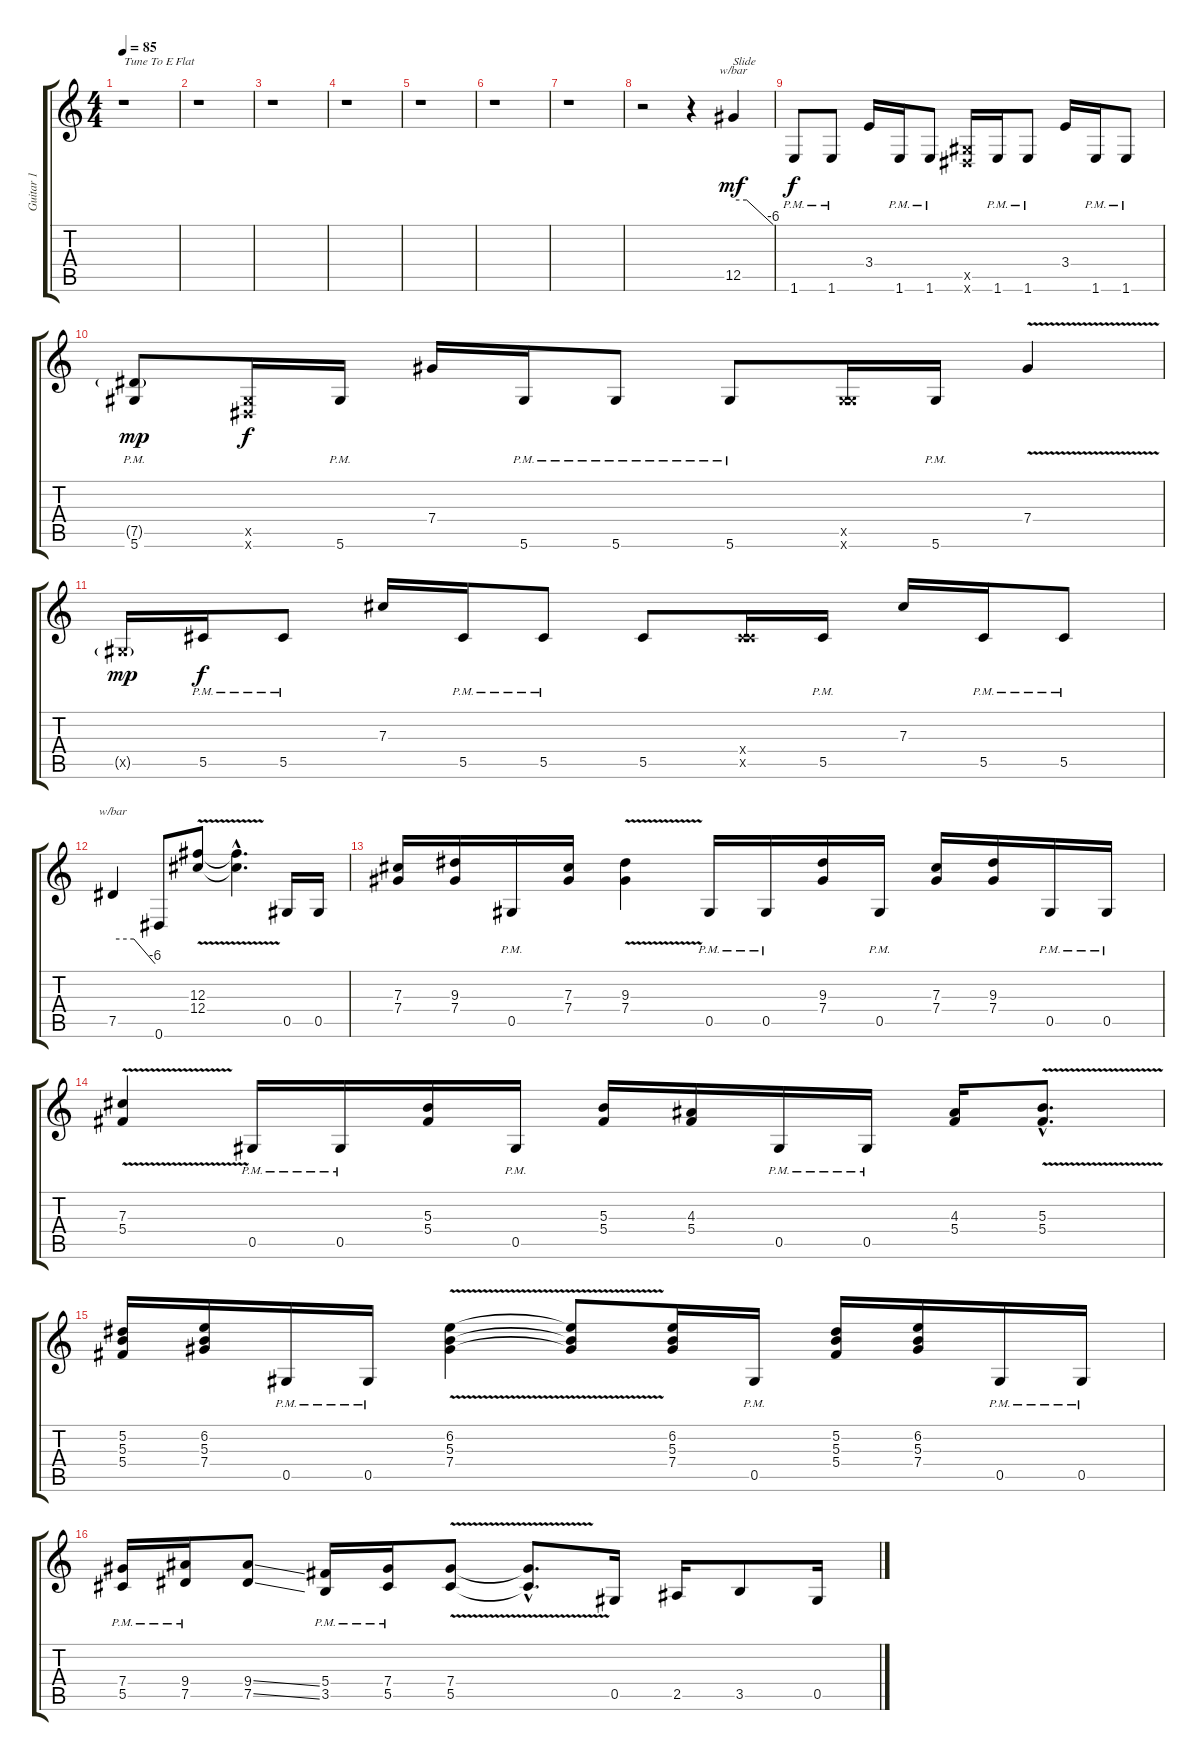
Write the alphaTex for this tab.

\track ("Guitar 1" "Guitar 1") {instrument overdrivenguitar}
\staff {score tabs}
\tuning (Eb4 Bb3 Gb3 Db3 Ab2 Eb2) {hide}
\ts (4 4)
\tempo 85
\clef g2
\ks c
r.1{txt "Tune To E Flat" dy mf instrument overdrivenguitar} |
r.1 |
r.1 |
r.1 |
r.1 |
r.1 |
r.1 |
r.2 r.4 12.5.4{tbe (custom default 0 0 20 0 60 -24) txt "Slide"} |
1.6{pm}.8{dy f} 1.6{pm}.8 3.4.16 1.6{pm}.16 1.6{pm}.8 (0.5{x} 0.6{x}).16 1.6{pm}.16 1.6{pm}.8 3.4.16 1.6{pm}.16 1.6{pm}.8 |
(7.5{g pm} 5.6{pm}).8{dy mp} (0.5{x} 0.6{x}).16{dy f} 5.6{pm}.16 7.4.16 5.6{pm}.16 5.6{pm}.8 5.6{pm}.8 (0.5{x} 5.6{x}).16 5.6{pm}.16 7.4{v}.4 |
0.5{g x}.16{dy mp} 5.5{pm}.16{dy f} 5.5{pm}.8 7.3.16 5.5{pm}.16 5.5{pm}.8 5.5.8 (0.4{x} 5.5{x}).16 5.5{pm}.16 7.3.16 5.5{pm}.16 5.5{pm}.8 |
7.5.4{tbe (custom default 0 0 30 0 60 -24)} 0.6.8 (12.3{v} 12.4).8 (12.3{hac t} 12.4{hac t}).4{d} 0.5.16 0.5.16 |
(7.3 7.4).16 (9.3 7.4).16 0.5{pm}.16 (7.3 7.4).16 (9.3 7.4{v}).4 0.5{pm}.16 0.5{pm}.16 (9.3 7.4).16 0.5{pm}.16 (7.3 7.4).16 (9.3 7.4).16 0.5{pm}.16 0.5{pm}.16 |
(7.3{v} 5.4{v}).4 0.5{pm}.16 0.5{pm}.16 (5.3 5.4).16 0.5{pm}.16 (5.3 5.4).16 (4.3 5.4).16 0.5{pm}.16 0.5{pm}.16 (4.3 5.4).16 (5.3{hac} 5.4{v hac}).8{d} |
(5.2 5.3 5.4).16 (6.2 5.3 7.4).16 0.5{pm}.16 0.5{pm}.16 (6.2 5.3 7.4{v}).4 (6.2{t} 5.3{t} 7.4{t}).8 (6.2 5.3 7.4).16 0.5{pm}.16 (5.2 5.3 5.4).16 (6.2 5.3 7.4).16 0.5{pm}.16 0.5{pm}.16 |
(7.4{pm} 5.5{pm}).16 (9.4{pm} 7.5).16 (9.4{ss} 7.5{ss}).8 (5.4{pm} 3.5).16 (7.4{pm} 5.5).16 (7.4{v} 5.5).8 (7.4{hac t} 5.5{hac t}).8{d} 0.5.16 2.5.16 3.5.8 0.5.16
